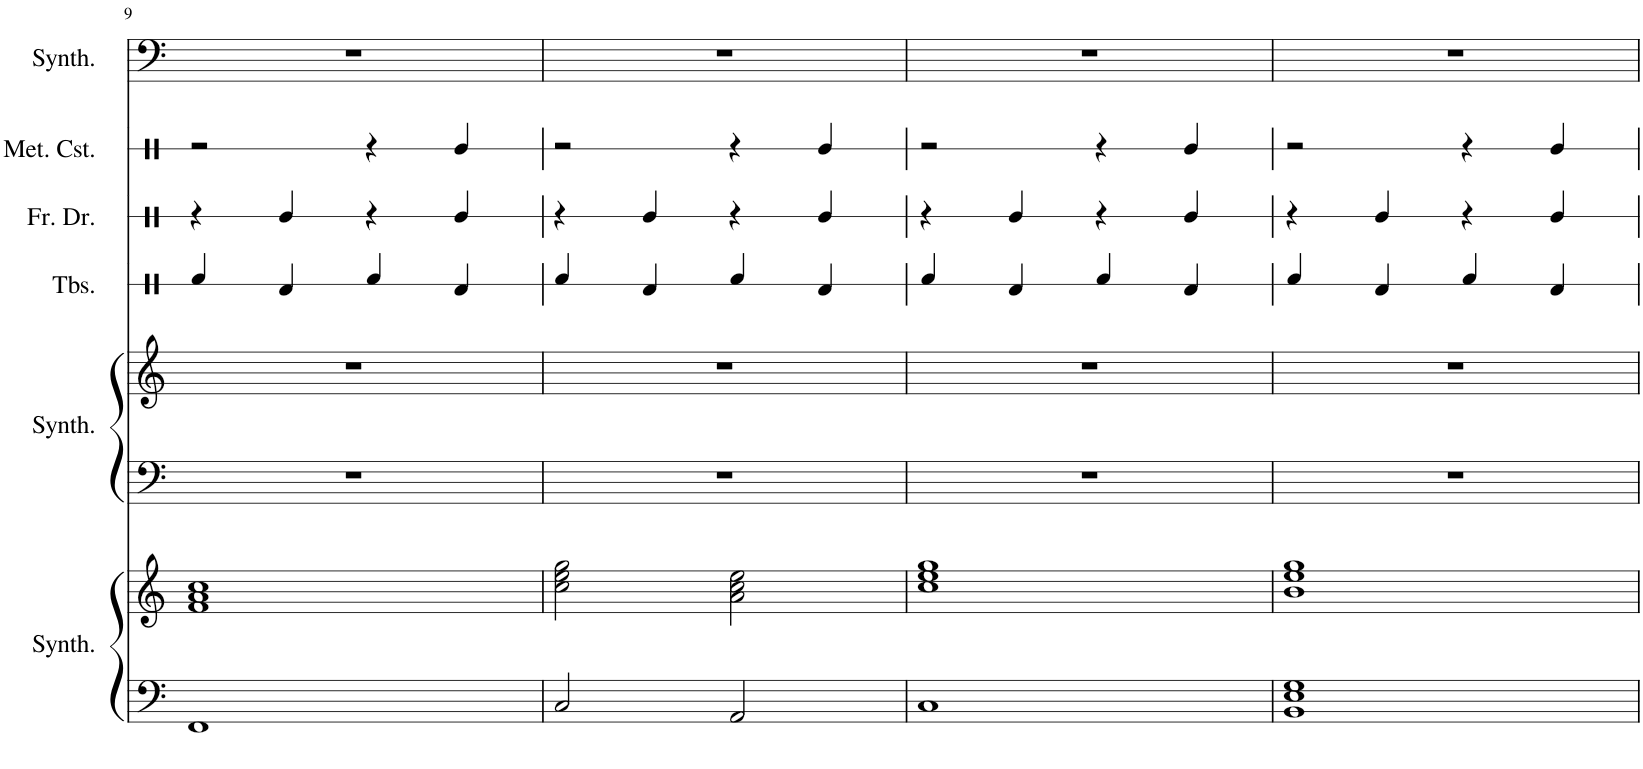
**kern	**kern	**kern	**kern	**kern	**kern	**kern	**kern
*part6	*part6	*part5	*part5	*part4	*part3	*part2	*part1
*staff8	*staff7	*staff6	*staff5	*staff4	*staff3	*staff2	*staff1
*I"Sine Synthesizer	*	*I"Brightness Synthesizer	*	*I"Tablas	*I"Frame Drum	*I"Metal Castanets	*I"Poly Synthesizer
*I'Synth.	*	*I'Synth.	*	*I'Tbs.	*I'Fr. Dr.	*I'Met. Cst.	*I'Synth.
!!LO:PB:g=z
*clefF4	*clefG2	*clefF4	*clefG2	*clefX	*clefX	*clefX	*clefF4
*k[]	*k[]	*k[]	*k[]	*k[]	*k[]	*k[]	*k[]
*M4/4	*M4/4	*M4/4	*M4/4	*M4/4	*M4/4	*M4/4	*M4/4
=9	=9	=9	=9	=9	=9	=9	=9
1FF	1f 1a 1cc	1r	1r	4Rf/	4r	2r	1r
.	.	.	.	4Rd/	4Re/	.	.
.	.	.	.	4Rf/	4r	4r	.
.	.	.	.	4Rd/	4Re/	4Re/	.
=10	=10	=10	=10	=10	=10	=10	=10
2C/	2cc\ 2ee\ 2gg\	1r	1r	4Rf/	4r	2r	1r
.	.	.	.	4Rd/	4Re/	.	.
2AA/	2a\ 2cc\ 2ee\	.	.	4Rf/	4r	4r	.
.	.	.	.	4Rd/	4Re/	4Re/	.
=11	=11	=11	=11	=11	=11	=11	=11
1C	1cc 1ee 1gg	1r	1r	4Rf/	4r	2r	1r
.	.	.	.	4Rd/	4Re/	.	.
.	.	.	.	4Rf/	4r	4r	.
.	.	.	.	4Rd/	4Re/	4Re/	.
=12	=12	=12	=12	=12	=12	=12	=12
1BB 1E 1G	1b 1ee 1gg	1r	1r	4Rf/	4r	2r	1r
.	.	.	.	4Rd/	4Re/	.	.
.	.	.	.	4Rf/	4r	4r	.
.	.	.	.	4Rd/	4Re/	4Re/	.
=	=	=	=	=	=	=	=
*-	*-	*-	*-	*-	*-	*-	*-
